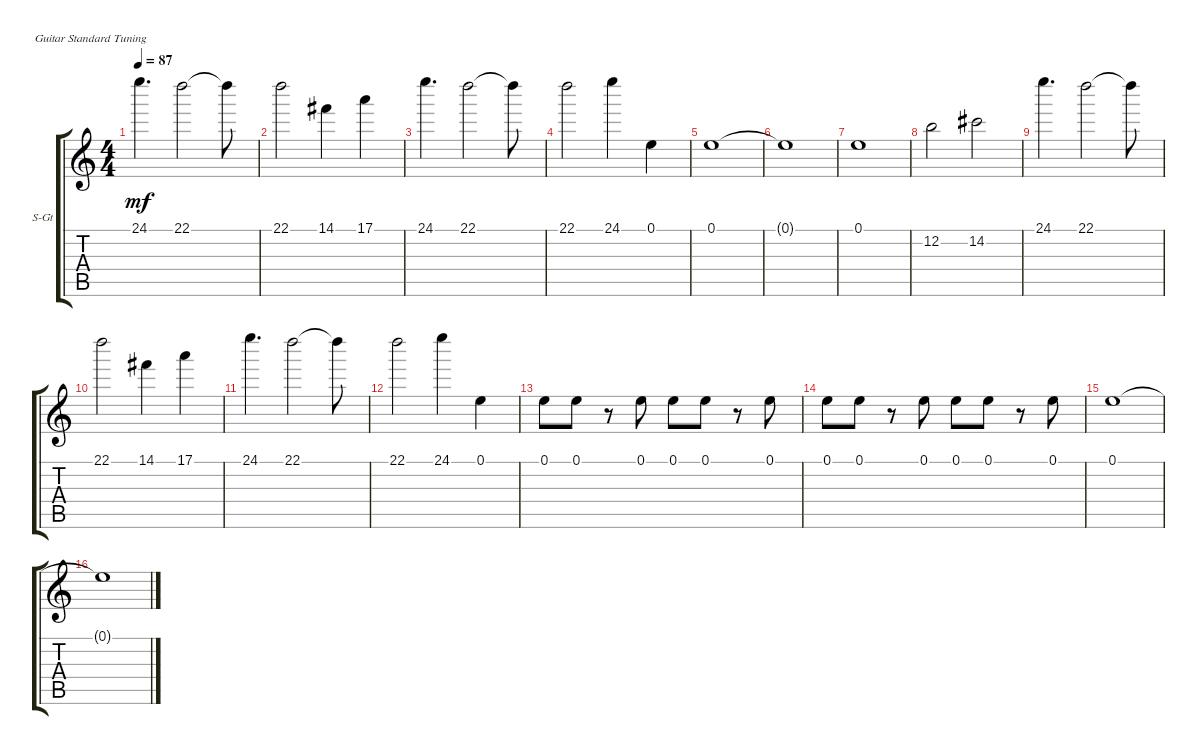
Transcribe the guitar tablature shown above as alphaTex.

\bracketExtendMode groupsimilarinstruments
\firstSystemTrackNameOrientation horizontal
\otherSystemsTrackNameOrientation horizontal
\track ("Strings" "S-Gt") {instrument stringensemble2}
\staff {score tabs}
\tuning (E4 B3 G3 D3 A2 E2)
\displaytranspose 12
\ts (4 4)
\tempo 87
\clef g2
\ks c
24.1.4{d dy mf} 22.1.2 22.1{t}.8 |
22.1.2 14.1.4 17.1.4 |
24.1.4{d} 22.1.2 22.1{t}.8 |
22.1.2 24.1.4 0.1.4 |
0.1.1 |
0.1{t}.1 |
0.1.1 |
12.2.2 14.2.2 |
24.1.4{d} 22.1.2 22.1{t}.8 |
22.1.2 14.1.4 17.1.4 |
24.1.4{d} 22.1.2 22.1{t}.8 |
22.1.2 24.1.4 0.1.4 |
0.1.8 0.1.8 r.8 0.1.8 0.1.8 0.1.8 r.8 0.1.8 |
0.1.8 0.1.8 r.8 0.1.8 0.1.8 0.1.8 r.8 0.1.8 |
0.1.1 |
0.1{t}.1
